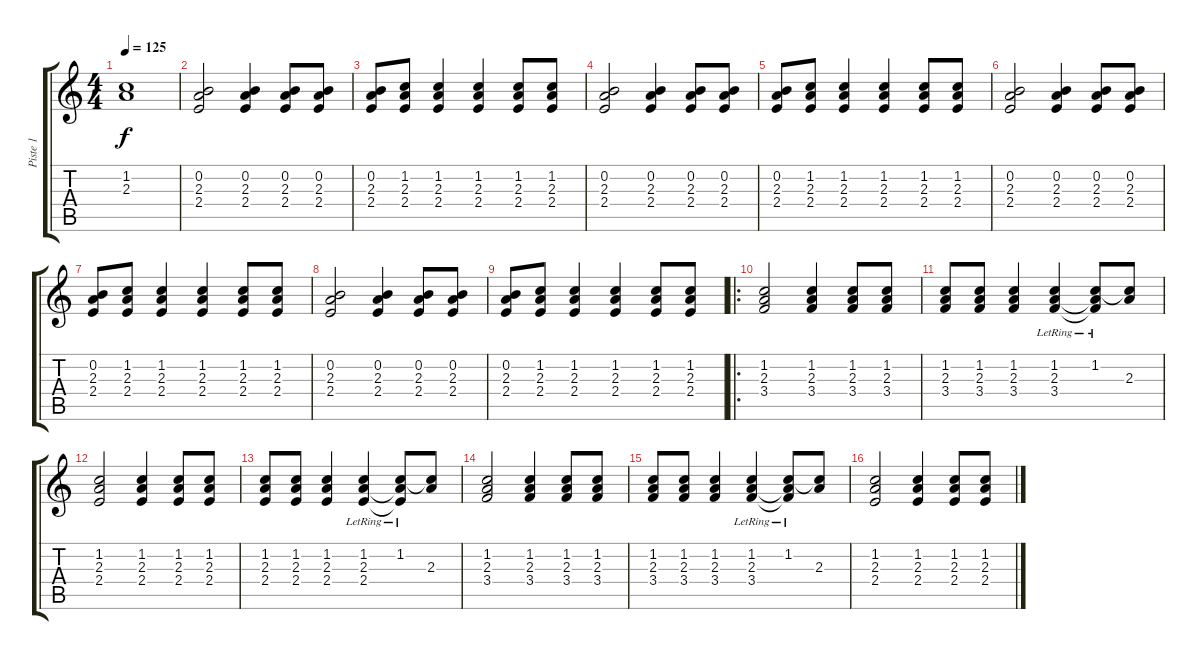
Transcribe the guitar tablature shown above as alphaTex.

\track ("Piste 1" "Piste 1") {instrument electricguitarjazz}
\staff {score tabs}
\tuning (E4 B3 G3 D3 A2 E2) {hide}
\ts (4 4)
\tempo 125
\clef g2
\ks c
(1.2{t} 2.3{t}).1{dy f instrument overdrivenguitar} |
(0.2 2.3 2.4).2 (0.2 2.3 2.4).4 (0.2 2.3 2.4).8 (0.2 2.3 2.4).8 |
(0.2 2.3 2.4).8 (1.2 2.3 2.4).8 (1.2 2.3 2.4).4 (1.2 2.3 2.4).4 (1.2 2.3 2.4).8 (1.2 2.3 2.4).8 |
(0.2 2.3 2.4).2 (0.2 2.3 2.4).4 (0.2 2.3 2.4).8 (0.2 2.3 2.4).8 |
(0.2 2.3 2.4).8 (1.2 2.3 2.4).8 (1.2 2.3 2.4).4 (1.2 2.3 2.4).4 (1.2 2.3 2.4).8 (1.2 2.3 2.4).8 |
(0.2 2.3 2.4).2 (0.2 2.3 2.4).4 (0.2 2.3 2.4).8 (0.2 2.3 2.4).8 |
(0.2 2.3 2.4).8 (1.2 2.3 2.4).8 (1.2 2.3 2.4).4 (1.2 2.3 2.4).4 (1.2 2.3 2.4).8 (1.2 2.3 2.4).8 |
(0.2 2.3 2.4).2 (0.2 2.3 2.4).4 (0.2 2.3 2.4).8 (0.2 2.3 2.4).8 |
(0.2 2.3 2.4).8 (1.2 2.3 2.4).8 (1.2 2.3 2.4).4 (1.2 2.3 2.4).4 (1.2 2.3 2.4).8 (1.2 2.3 2.4).8 |
\ro
(1.2 2.3 3.4).2 (1.2 2.3 3.4).4 (1.2 2.3 3.4).8 (1.2 2.3 3.4).8 |
(1.2 2.3 3.4).8 (1.2 2.3 3.4).8 (1.2 2.3 3.4).4 (1.2 2.3{lr} 3.4).4 (1.2{lr} 2.3{t} 3.4{t}).8 (1.2{t} 2.3).8 |
(1.2 2.3 2.4).2 (1.2 2.3 2.4).4 (1.2 2.3 2.4).8 (1.2 2.3 2.4).8 |
(1.2 2.3 2.4).8 (1.2 2.3 2.4).8 (1.2 2.3 2.4).4 (1.2 2.3{lr} 2.4{lr}).4 (1.2{lr} 2.3{t} 2.4{t}).8 (1.2{t} 2.3).8 |
(1.2 2.3 3.4).2 (1.2 2.3 3.4).4 (1.2 2.3 3.4).8 (1.2 2.3 3.4).8 |
(1.2 2.3 3.4).8 (1.2 2.3 3.4).8 (1.2 2.3 3.4).4 (1.2 2.3{lr} 3.4).4 (1.2{lr} 2.3{t} 3.4{t}).8 (1.2{t} 2.3).8 |
(1.2 2.3 2.4).2 (1.2 2.3 2.4).4 (1.2 2.3 2.4).8 (1.2 2.3 2.4).8
